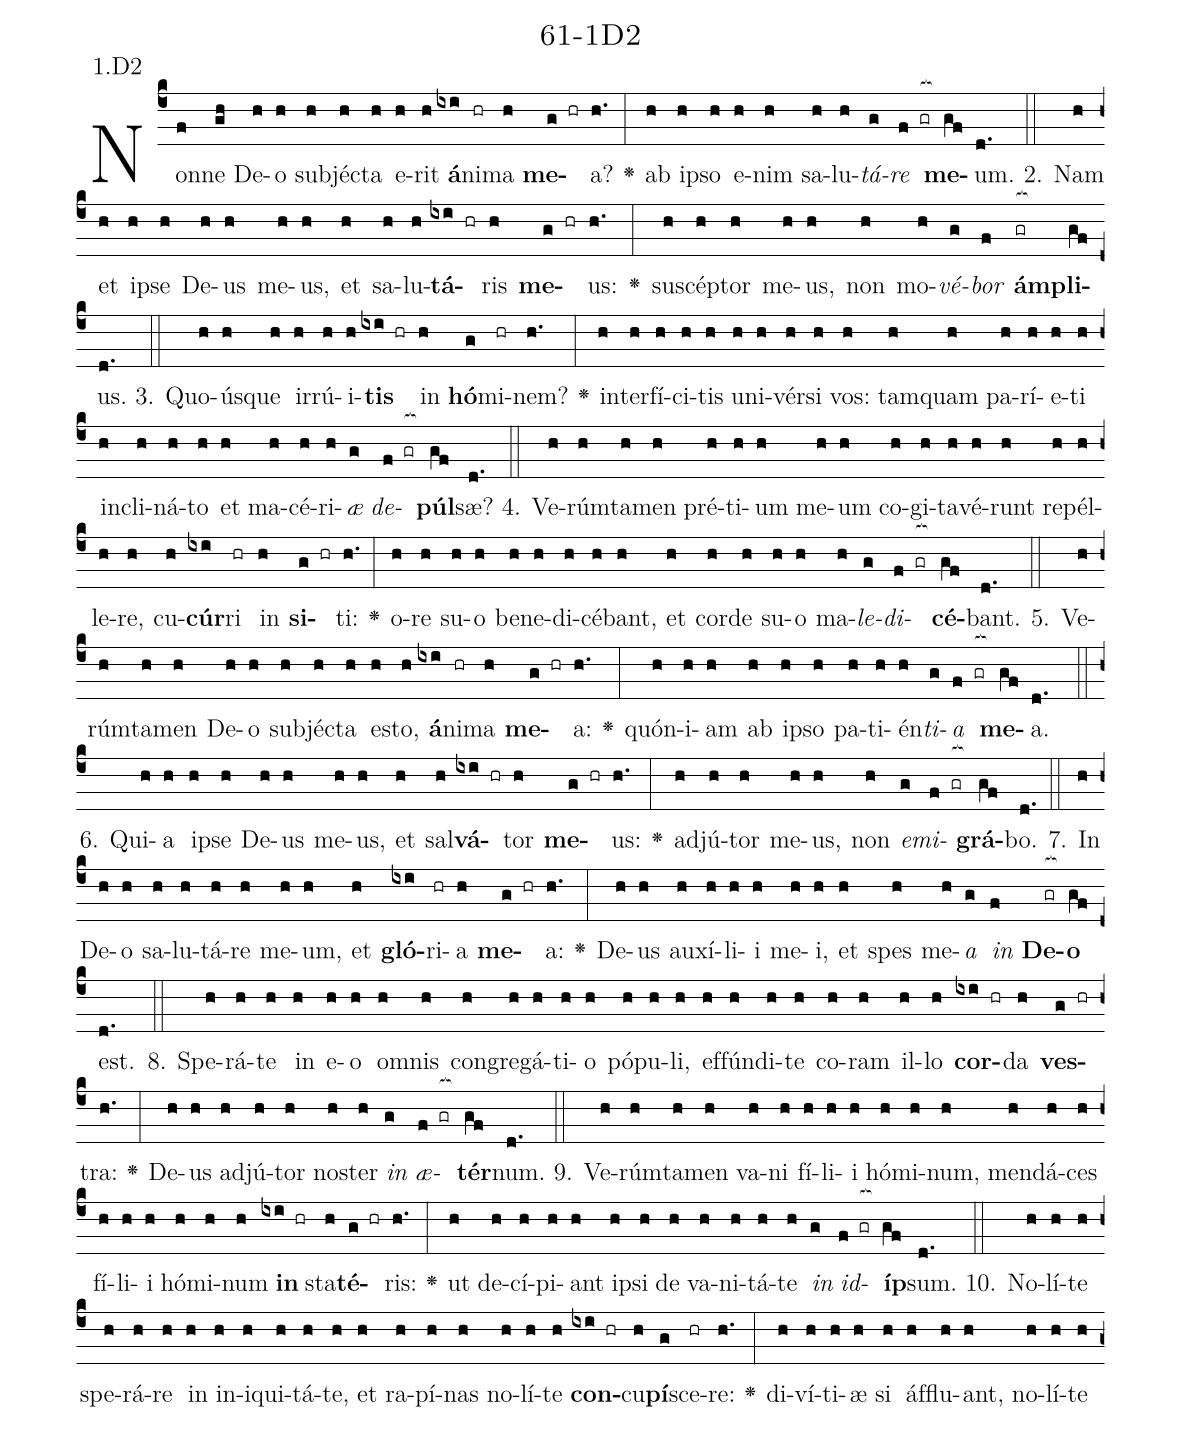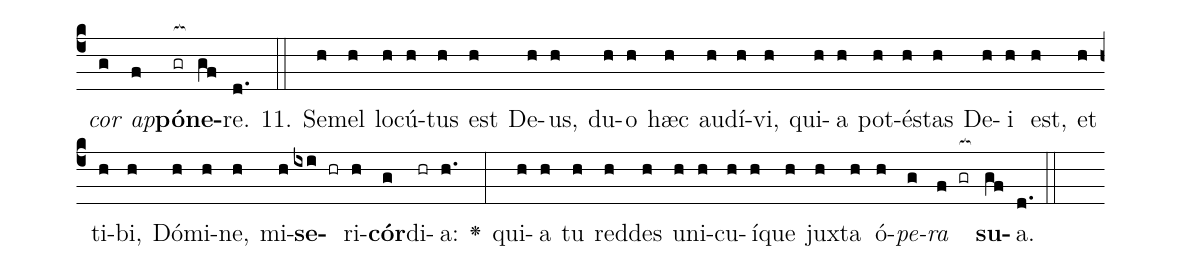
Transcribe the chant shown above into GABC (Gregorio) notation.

name: 61-1D2;
annotation: 1.D2;
%%
(c4)Non(f)ne(gh) De(h)o(h) sub(h)jéc(h)ta(h) e(h)rit(h) <b>á</b>(ixi)ni(hr)ma(h) <b>me</b>(g hr)a?(h.) <v>\greheightstar</v>(:) ab(h) ip(h)so(h) e(h)nim(h) sa(h)lu(h)<i>tá</i>(g)<i>re</i>(f gr[ocb:1{]) <b>me</b>(gf[ocb:0}])um.(d.) (::)
2. Nam(h) et(h) ip(h)se(h) De(h)us(h) me(h)us,(h) et(h) sa(h)lu(h)<b>tá</b>(ixi hr)ris(h) <b>me</b>(g hr)us:(h.) <v>\greheightstar</v>(:) su(h)scép(h)tor(h) me(h)us,(h) non(h) mo(h)<i>vé</i>(g)<i>bor</i>(f) <b>ám</b>(gr[ocb:1{])<b>pli</b>(gf[ocb:0}])us.(d.) (::)
3. Quo(h)ús(h)que(h) ir(h)rú(h)i(h)<b>tis</b>(ixi hr) in(h) <b>hó</b>(g)mi(hr)nem?(h.) <v>\greheightstar</v>(:) in(h)ter(h)fí(h)ci(h)tis(h) u(h)ni(h)vér(h)si(h) vos:(h) tam(h)quam(h) pa(h)rí(h)e(h)ti(h) in(h)cli(h)ná(h)to(h) et(h) ma(h)cé(h)ri(h)<i>æ</i>(g) <i>de</i>(f gr[ocb:1{])<b>púl</b>(gf[ocb:0}])sæ?(d.) (::)
4. Ve(h)rúm(h)ta(h)men(h) pré(h)ti(h)um(h) me(h)um(h) co(h)gi(h)ta(h)vé(h)runt(h) re(h)pél(h)le(h)re,(h) cu(h)<b>cúr</b>(ixi)ri(hr) in(h) <b>si</b>(g hr)ti:(h.) <v>\greheightstar</v>(:) o(h)re(h) su(h)o(h) be(h)ne(h)di(h)cé(h)bant,(h) et(h) cor(h)de(h) su(h)o(h) ma(h)<i>le</i>(g)<i>di</i>(f gr[ocb:1{])<b>cé</b>(gf[ocb:0}])bant.(d.) (::)
5. Ve(h)rúm(h)ta(h)men(h) De(h)o(h) sub(h)jéc(h)ta(h) es(h)to,(h) <b>á</b>(ixi)ni(hr)ma(h) <b>me</b>(g hr)a:(h.) <v>\greheightstar</v>(:) quón(h)i(h)am(h) ab(h) ip(h)so(h) pa(h)ti(h)én(h)<i>ti</i>(g)<i>a</i>(f gr[ocb:1{]) <b>me</b>(gf[ocb:0}])a.(d.) (::)
6. Qui(h)a(h) ip(h)se(h) De(h)us(h) me(h)us,(h) et(h) sal(h)<b>vá</b>(ixi hr)tor(h) <b>me</b>(g hr)us:(h.) <v>\greheightstar</v>(:) ad(h)jú(h)tor(h) me(h)us,(h) non(h) <i>e</i>(g)<i>mi</i>(f gr[ocb:1{])<b>grá</b>(gf[ocb:0}])bo.(d.) (::)
7. In(h) De(h)o(h) sa(h)lu(h)tá(h)re(h) me(h)um,(h) et(h) <b>gló</b>(ixi)ri(hr)a(h) <b>me</b>(g hr)a:(h.) <v>\greheightstar</v>(:) De(h)us(h) au(h)xí(h)li(h)i(h) me(h)i,(h) et(h) spes(h) me(h)<i>a</i>(g) <i>in</i>(f) <b>De</b>(gr[ocb:1{])<b>o</b>(gf[ocb:0}]) est.(d.) (::)
8. Spe(h)rá(h)te(h) in(h) e(h)o(h) om(h)nis(h) con(h)gre(h)gá(h)ti(h)o(h) pó(h)pu(h)li,(h) ef(h)fún(h)di(h)te(h) co(h)ram(h) il(h)lo(h) <b>cor</b>(ixi hr)da(h) <b>ves</b>(g hr)tra:(h.) <v>\greheightstar</v>(:) De(h)us(h) ad(h)jú(h)tor(h) nos(h)ter(h) <i>in</i>(g) <i>æ</i>(f gr[ocb:1{])<b>tér</b>(gf[ocb:0}])num.(d.) (::)
9. Ve(h)rúm(h)ta(h)men(h) va(h)ni(h) fí(h)li(h)i(h) hó(h)mi(h)num,(h) men(h)dá(h)ces(h) fí(h)li(h)i(h) hó(h)mi(h)num(h) <b>in</b>(ixi hr) sta(h)<b>té</b>(g hr)ris:(h.) <v>\greheightstar</v>(:) ut(h) de(h)cí(h)pi(h)ant(h) ip(h)si(h) de(h) va(h)ni(h)tá(h)te(h) <i>in</i>(g) <i>id</i>(f gr[ocb:1{])<b>íp</b>(gf[ocb:0}])sum.(d.) (::)
10. No(h)lí(h)te(h) spe(h)rá(h)re(h) in(h) in(h)i(h)qui(h)tá(h)te,(h) et(h) ra(h)pí(h)nas(h) no(h)lí(h)te(h) <b>con</b>(ixi hr)cu(h)<b>pí</b>(g)sce(hr)re:(h.) <v>\greheightstar</v>(:) di(h)ví(h)ti(h)æ(h) si(h) áf(h)flu(h)ant,(h) no(h)lí(h)te(h) <i>cor</i>(g) <i>ap</i>(f)<b>pó</b>(gr[ocb:1{])<b>ne</b>(gf[ocb:0}])re.(d.) (::)
11. Se(h)mel(h) lo(h)cú(h)tus(h) est(h) De(h)us,(h) du(h)o(h) hæc(h) au(h)dí(h)vi,(h) qui(h)a(h) pot(h)és(h)tas(h) De(h)i(h) est,(h) et(h) ti(h)bi,(h) Dó(h)mi(h)ne,(h) mi(h)<b>se</b>(ixi hr)ri(h)<b>cór</b>(g)di(hr)a:(h.) <v>\greheightstar</v>(:) qui(h)a(h) tu(h) red(h)des(h) u(h)ni(h)cu(h)í(h)que(h) jux(h)ta(h) ó(h)<i>pe</i>(g)<i>ra</i>(f gr[ocb:1{]) <b>su</b>(gf[ocb:0}])a.(d.) (::)
